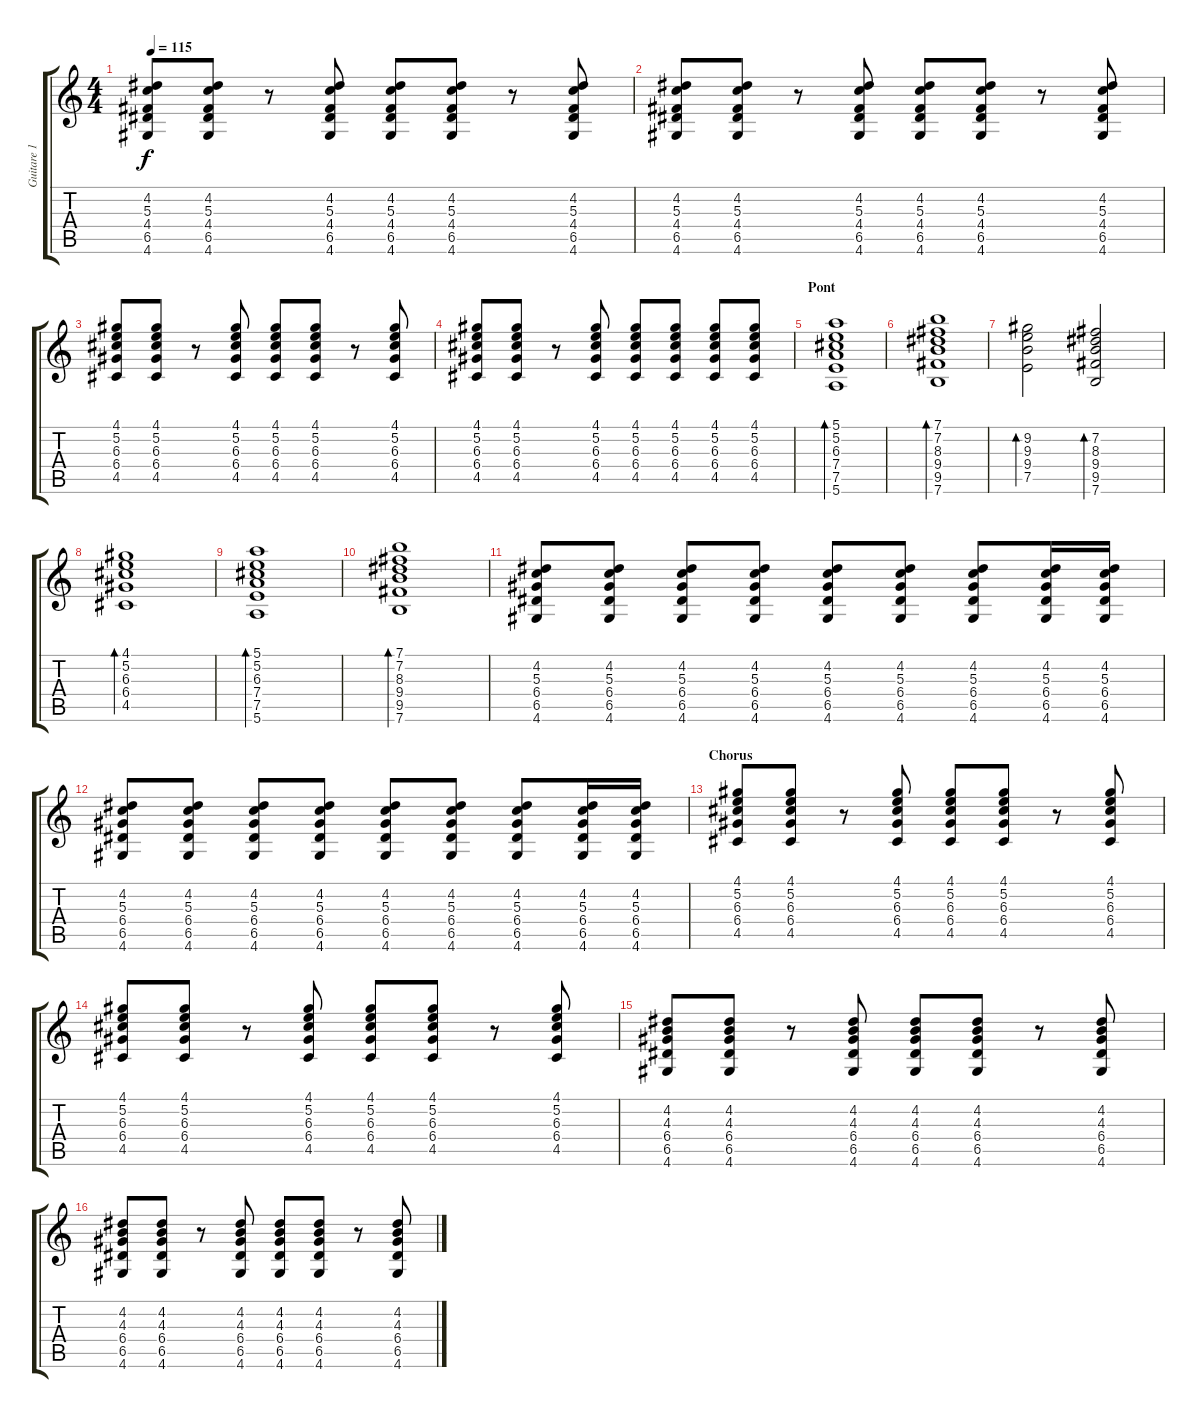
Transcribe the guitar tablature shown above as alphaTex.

\track ("Guitare 1" "Guitare 1") {instrument acousticguitarsteel}
\staff {score tabs}
\tuning (E4 B3 G3 D3 A2 E2) {hide}
\ts (4 4)
\tempo 115
\clef g2
\ks c
(4.2 5.3 4.4 6.5 4.6).8{dy f} (4.2 5.3 4.4 6.5 4.6).8 r.8 (4.2 5.3 4.4 6.5 4.6).8 (4.2 5.3 4.4 6.5 4.6).8 (4.2 5.3 4.4 6.5 4.6).8 r.8 (4.2 5.3 4.4 6.5 4.6).8 |
(4.2 5.3 4.4 6.5 4.6).8 (4.2 5.3 4.4 6.5 4.6).8 r.8 (4.2 5.3 4.4 6.5 4.6).8 (4.2 5.3 4.4 6.5 4.6).8 (4.2 5.3 4.4 6.5 4.6).8 r.8 (4.2 5.3 4.4 6.5 4.6).8 |
(4.1 5.2 6.3 6.4 4.5).8 (4.1 5.2 6.3 6.4 4.5).8 r.8 (4.1 5.2 6.3 6.4 4.5).8 (4.1 5.2 6.3 6.4 4.5).8 (4.1 5.2 6.3 6.4 4.5).8 r.8 (4.1 5.2 6.3 6.4 4.5).8 |
(4.1 5.2 6.3 6.4 4.5).8 (4.1 5.2 6.3 6.4 4.5).8 r.8 (4.1 5.2 6.3 6.4 4.5).8 (4.1 5.2 6.3 6.4 4.5).8 (4.1 5.2 6.3 6.4 4.5).8 (4.1 5.2 6.3 6.4 4.5).8 (4.1 5.2 6.3 6.4 4.5).8 |
\section ("" "Pont")
(5.1 5.2 6.3 7.4 7.5 5.6).1{bd 120 volume 16} |
(7.1 7.2 8.3 9.4 9.5 7.6).1{bd 120} |
(9.2 9.3 9.4 7.5).2{bd 120} (7.2 8.3 9.4 9.5 7.6).2{bd 120} |
(4.1 5.2 6.3 6.4 4.5).1{bd 120} |
(5.1 5.2 6.3 7.4 7.5 5.6).1{bd 120} |
(7.1 7.2 8.3 9.4 9.5 7.6).1{bd 120} |
(4.2 5.3 6.4 6.5 4.6).8 (4.2 5.3 6.4 6.5 4.6).8 (4.2 5.3 6.4 6.5 4.6).8 (4.2 5.3 6.4 6.5 4.6).8 (4.2 5.3 6.4 6.5 4.6).8 (4.2 5.3 6.4 6.5 4.6).8 (4.2 5.3 6.4 6.5 4.6).8 (4.2 5.3 6.4 6.5 4.6).16 (4.2 5.3 6.4 6.5 4.6).16 |
(4.2 5.3 6.4 6.5 4.6).8 (4.2 5.3 6.4 6.5 4.6).8 (4.2 5.3 6.4 6.5 4.6).8 (4.2 5.3 6.4 6.5 4.6).8 (4.2 5.3 6.4 6.5 4.6).8 (4.2 5.3 6.4 6.5 4.6).8 (4.2 5.3 6.4 6.5 4.6).8 (4.2 5.3 6.4 6.5 4.6).16 (4.2 5.3 6.4 6.5 4.6).16 |
\section ("" "Chorus")
(4.1 5.2 6.3 6.4 4.5).8{volume 10} (4.1 5.2 6.3 6.4 4.5).8 r.8 (4.1 5.2 6.3 6.4 4.5).8 (4.1 5.2 6.3 6.4 4.5).8 (4.1 5.2 6.3 6.4 4.5).8 r.8 (4.1 5.2 6.3 6.4 4.5).8 |
(4.1 5.2 6.3 6.4 4.5).8 (4.1 5.2 6.3 6.4 4.5).8 r.8 (4.1 5.2 6.3 6.4 4.5).8 (4.1 5.2 6.3 6.4 4.5).8 (4.1 5.2 6.3 6.4 4.5).8 r.8 (4.1 5.2 6.3 6.4 4.5).8 |
(4.2 4.3 6.4 6.5 4.6).8 (4.2 4.3 6.4 6.5 4.6).8 r.8 (4.2 4.3 6.4 6.5 4.6).8 (4.2 4.3 6.4 6.5 4.6).8 (4.2 4.3 6.4 6.5 4.6).8 r.8 (4.2 4.3 6.4 6.5 4.6).8 |
(4.2 4.3 6.4 6.5 4.6).8 (4.2 4.3 6.4 6.5 4.6).8 r.8 (4.2 4.3 6.4 6.5 4.6).8 (4.2 4.3 6.4 6.5 4.6).8 (4.2 4.3 6.4 6.5 4.6).8 r.8 (4.2 4.3 6.4 6.5 4.6).8
